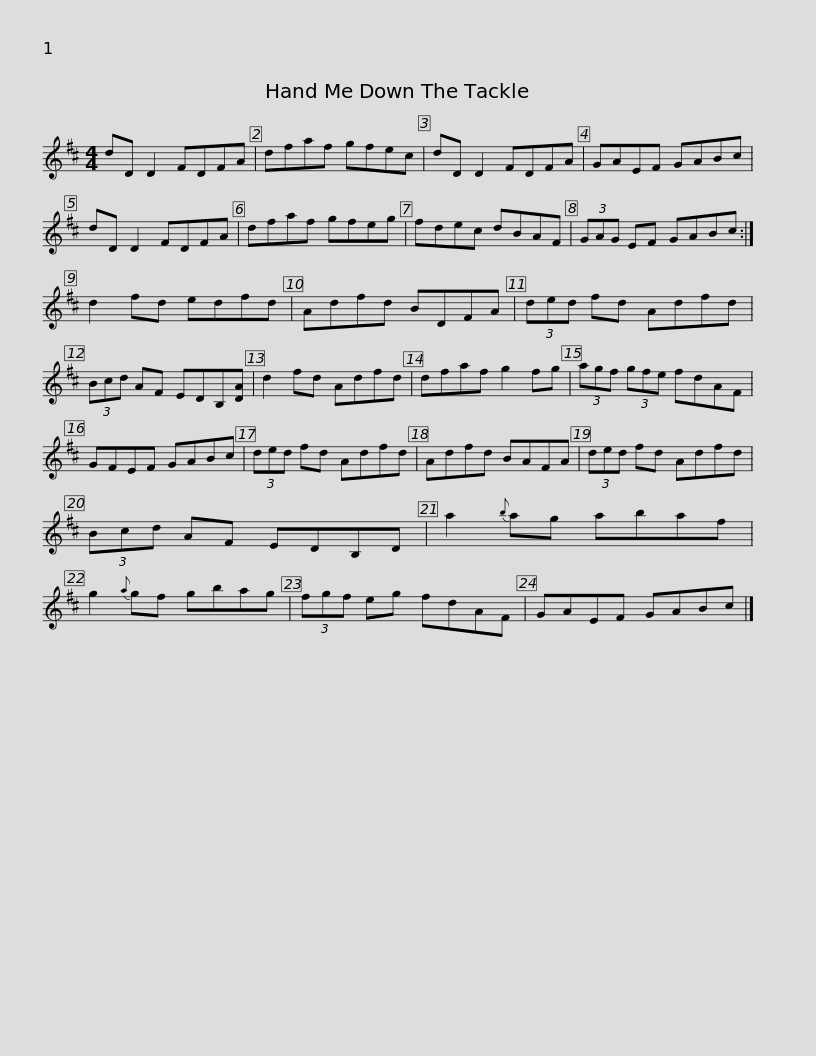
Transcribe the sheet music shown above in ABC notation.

X:1
L:1/8
M:4/4
I:linebreak $
K:D
V:1 treble
V:1
 dD D2 FDFA | dfaf gfec | dD D2 FDFA | GAEF GABc | dD D2 FDFA | %5
 dfaf gfeg |$ fdec dBAF | (3GAG EF GABc :| d2 fd edfd | Adfd BDFA | %10
 (3ded fd Adfd |$ (3Bcd AF EDB,[DA] | d2 fd Adfd | dfaf g2 fg | (3agf (3gfe fdAF | %15
 GFEF GABc |$ (3ded fd Adfd | Adfd BAFA | (3ded fd Adfd | (3Bcd AF EDB,D | %20
 a2{b} ag abaf |$ g2{a} gf gbag | (3fgf eg fdAF | GAEF GABc |] %24
